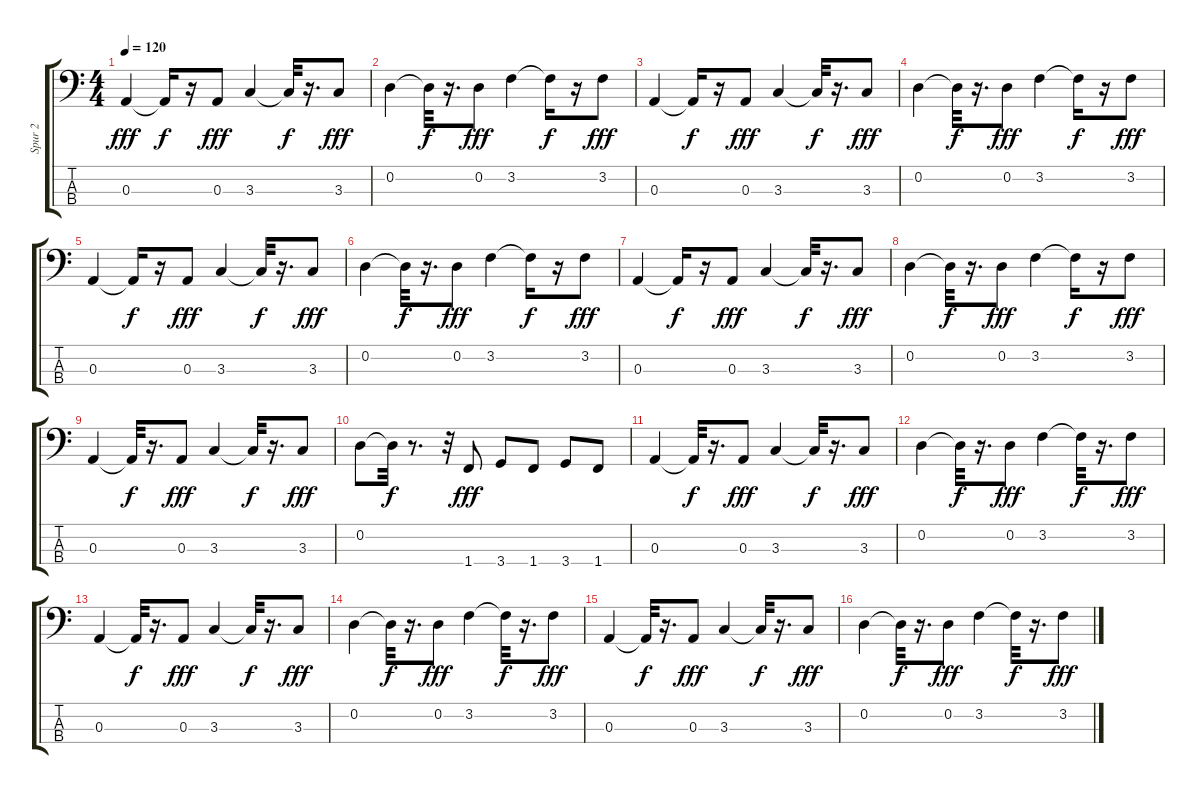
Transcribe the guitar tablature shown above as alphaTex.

\track ("Spur 2" "Spur 2") {instrument electricbassfinger}
\staff {score tabs}
\tuning (G2 D2 A1 E1) {hide}
\ts (4 4)
\tempo 120
\clef f4
\ks c
0.3.4{dy fff} 0.3{t}.16{dy f} r.16 0.3.8{dy fff} 3.3.4 3.3{t}.32{dy f} r.16{d} 3.3.8{dy fff} |
0.2.4 0.2{t}.32{dy f} r.16{d} 0.2.8{dy fff} 3.2.4 3.2{t}.16{dy f} r.16 3.2.8{dy fff} |
0.3.4 0.3{t}.16{dy f} r.16 0.3.8{dy fff} 3.3.4 3.3{t}.32{dy f} r.16{d} 3.3.8{dy fff} |
0.2.4 0.2{t}.32{dy f} r.16{d} 0.2.8{dy fff} 3.2.4 3.2{t}.16{dy f} r.16 3.2.8{dy fff} |
0.3.4 0.3{t}.16{dy f} r.16 0.3.8{dy fff} 3.3.4 3.3{t}.32{dy f} r.16{d} 3.3.8{dy fff} |
0.2.4 0.2{t}.32{dy f} r.16{d} 0.2.8{dy fff} 3.2.4 3.2{t}.16{dy f} r.16 3.2.8{dy fff} |
0.3.4 0.3{t}.16{dy f} r.16 0.3.8{dy fff} 3.3.4 3.3{t}.32{dy f} r.16{d} 3.3.8{dy fff} |
0.2.4 0.2{t}.32{dy f} r.16{d} 0.2.8{dy fff} 3.2.4 3.2{t}.16{dy f} r.16 3.2.8{dy fff} |
0.3.4 0.3{t}.32{dy f} r.16{d} 0.3.8{dy fff} 3.3.4 3.3{t}.32{dy f} r.16{d} 3.3.8{dy fff} |
0.2.8 0.2{t}.32{dy f} r.8{d} r.32 1.4.8{dy fff} 3.4.8 1.4.8 3.4.8 1.4.8 |
0.3.4 0.3{t}.32{dy f} r.16{d} 0.3.8{dy fff} 3.3.4 3.3{t}.32{dy f} r.16{d} 3.3.8{dy fff} |
0.2.4 0.2{t}.32{dy f} r.16{d} 0.2.8{dy fff} 3.2.4 3.2{t}.32{dy f} r.16{d} 3.2.8{dy fff} |
0.3.4 0.3{t}.32{dy f} r.16{d} 0.3.8{dy fff} 3.3.4 3.3{t}.32{dy f} r.16{d} 3.3.8{dy fff} |
0.2.4 0.2{t}.32{dy f} r.16{d} 0.2.8{dy fff} 3.2.4 3.2{t}.32{dy f} r.16{d} 3.2.8{dy fff} |
0.3.4 0.3{t}.32{dy f} r.16{d} 0.3.8{dy fff} 3.3.4 3.3{t}.32{dy f} r.16{d} 3.3.8{dy fff} |
0.2.4 0.2{t}.32{dy f} r.16{d} 0.2.8{dy fff} 3.2.4 3.2{t}.32{dy f} r.16{d} 3.2.8{dy fff}
